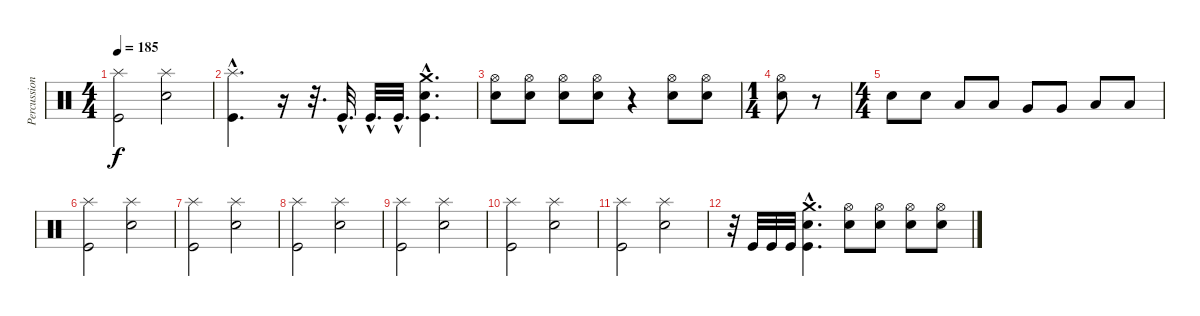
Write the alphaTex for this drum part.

\track ("Percussions" "Percussion") {instrument percussion}
\staff {score}
\articulation defaults
\ts (4 4)
\tempo 185
\clef neutral
\ks c
("Kick (hit)" "Splash (hit)").2{dy f} ("Electric Snare (hit)" "Splash (hit)").2 |
("Kick (hit)"{hac} "Splash (hit)"{hac}).4{d} r.16 r.32{d} "Kick (hit)"{hac}.32{d} "Kick (hit)"{hac}.32{d} "Kick (hit)"{hac}.32{d} ("Kick (hit)"{hac} "Electric Snare (hit)"{hac} "Crash medium (hit)"{hac}).4{d} |
("Electric Snare (hit)" "Hi-Hat (open)").8 ("Electric Snare (hit)" "Hi-Hat (open)").8 ("Electric Snare (hit)" "Hi-Hat (open)").8 ("Electric Snare (hit)" "Hi-Hat (open)").8 r.4 ("Electric Snare (hit)" "Hi-Hat (open)").8 ("Electric Snare (hit)" "Hi-Hat (open)").8 |
\ts (1 4)
("Electric Snare (hit)" "Hi-Hat (open)").8 r.8 |
\ts (4 4)
"Electric Snare (hit)".8 "Electric Snare (hit)".8 "Low Tom (hit)".8 "Low Tom (hit)".8 "Very Low Tom (hit)".8 "Very Low Tom (hit)".8 "Low Floor Tom (hit)".8 "Low Floor Tom (hit)".8 |
("Kick (hit)" "Splash (hit)").2 ("Electric Snare (hit)" "Splash (hit)").2 |
("Kick (hit)" "Splash (hit)").2 ("Electric Snare (hit)" "Splash (hit)").2 |
("Kick (hit)" "Splash (hit)").2 ("Electric Snare (hit)" "Splash (hit)").2 |
("Kick (hit)" "Splash (hit)").2 ("Electric Snare (hit)" "Splash (hit)").2 |
("Kick (hit)" "Splash (hit)").2 ("Electric Snare (hit)" "Splash (hit)").2 |
("Kick (hit)" "Splash (hit)").2 ("Electric Snare (hit)" "Splash (hit)").2 |
r.32 "Kick (hit)".32 "Kick (hit)".32 "Kick (hit)".32 ("Kick (hit)"{hac} "Electric Snare (hit)"{hac} "Crash medium (hit)"{hac}).4{d} ("Electric Snare (hit)" "Hi-Hat (open)").8 ("Electric Snare (hit)" "Hi-Hat (open)").8 ("Electric Snare (hit)" "Hi-Hat (open)").8 ("Electric Snare (hit)" "Hi-Hat (open)").8
